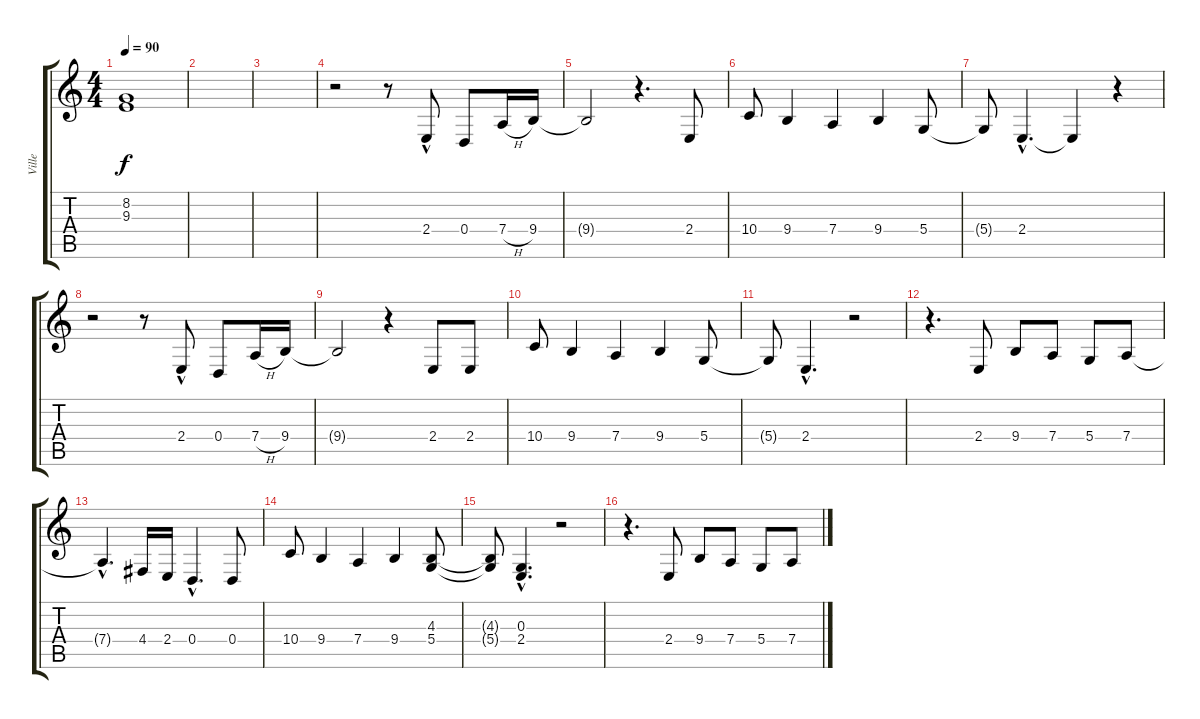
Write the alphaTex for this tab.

\track ("Ville" "Ville") {instrument flute}
\staff {score tabs}
\tuning (E4 B3 G3 D3 A2 E2) {hide}
\ts (4 4)
\tempo 90
\clef g2
\ks c
(8.2 9.3).1{dy f} |
|
|
r.2 r.8 2.4{hac}.8 0.4.8 7.4{h}.16 9.4.16 |
9.4{t}.2 r.4{d} 2.4.8 |
10.4.8 9.4.4 7.4.4 9.4.4 5.4.8 |
5.4{t}.8 2.4{hac}.4{d} 2.4{t}.4 r.4 |
r.2 r.8 2.4{hac}.8 0.4.8 7.4{h}.16 9.4.16 |
9.4{t}.2 r.4 2.4.8 2.4.8 |
10.4.8 9.4.4 7.4.4 9.4.4 5.4.8 |
5.4{t}.8 2.4{hac}.4{d} r.2 |
r.4{d} 2.4.8 9.4.8 7.4.8 5.4.8 7.4.8 |
7.4{hac t}.4{d} 4.4.16 2.4.16 0.4{hac}.4{d} 0.4.8 |
10.4.8 9.4.4 7.4.4 9.4.4 (4.3 5.4).8 |
(4.3{t} 5.4{t}).8 (0.3{hac} 2.4{hac}).4{d} r.2 |
r.4{d} 2.4.8 9.4.8 7.4.8 5.4.8 7.4.8
